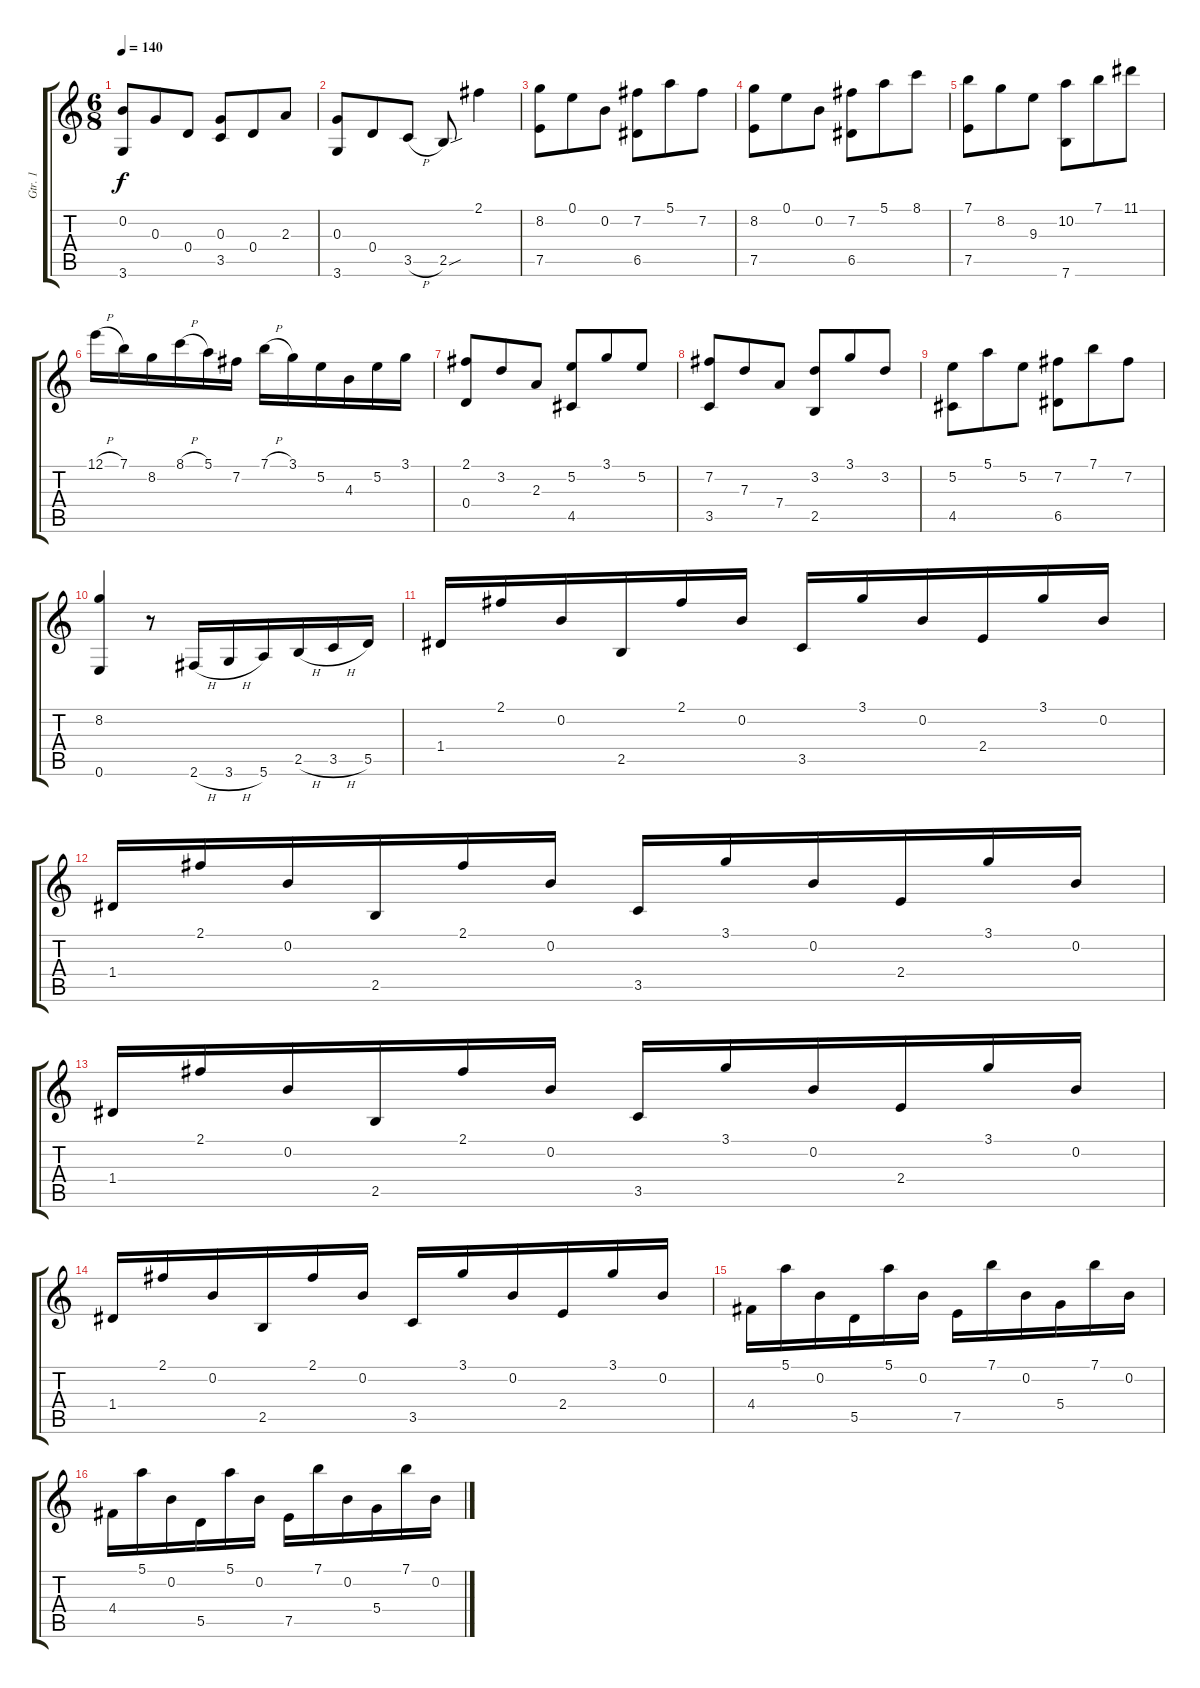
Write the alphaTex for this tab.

\track ("Gtr. 1" "Gtr. 1") {instrument acousticguitarnylon}
\staff {score tabs}
\tuning (E4 B3 G3 D3 A2 E2) {hide}
\ts (6 8)
\tempo 140
\clef g2
\ks c
(0.2 3.6).8{dy f} 0.3.8 0.4.8 (0.3 3.5).8 0.4.8 2.3.8 |
(0.3 3.6).8 0.4.8 3.5{h}.8 2.5{sou}.8 2.1.4 |
(8.2 7.5).8 0.1.8 0.2.8 (7.2 6.5).8 5.1.8 7.2.8 |
(8.2 7.5).8 0.1.8 0.2.8 (7.2 6.5).8 5.1.8 8.1.8 |
(7.1 7.5).8 8.2.8 9.3.8 (10.2 7.6).8 7.1.8 11.1.8 |
12.1{h}.16 7.1.16 8.2.16 8.1{h}.16 5.1.16 7.2.16 7.1{h}.16 3.1.16 5.2.16 4.3.16 5.2.16 3.1.16 |
(2.1 0.4).8 3.2.8 2.3.8 (5.2 4.5).8 3.1.8 5.2.8 |
(7.2 3.5).8 7.3.8 7.4.8 (3.2 2.5).8 3.1.8 3.2.8 |
(5.2 4.5).8 5.1.8 5.2.8 (7.2 6.5).8 7.1.8 7.2.8 |
(8.2 0.6).4 r.8 2.6{h}.16 3.6{h}.16 5.6.16 2.5{h}.16 3.5{h}.16 5.5.16 |
1.4.16 2.1.16 0.2.16 2.5.16 2.1.16 0.2.16 3.5.16 3.1.16 0.2.16 2.4.16 3.1.16 0.2.16 |
1.4.16 2.1.16 0.2.16 2.5.16 2.1.16 0.2.16 3.5.16 3.1.16 0.2.16 2.4.16 3.1.16 0.2.16 |
1.4.16 2.1.16 0.2.16 2.5.16 2.1.16 0.2.16 3.5.16 3.1.16 0.2.16 2.4.16 3.1.16 0.2.16 |
1.4.16 2.1.16 0.2.16 2.5.16 2.1.16 0.2.16 3.5.16 3.1.16 0.2.16 2.4.16 3.1.16 0.2.16 |
4.4.16 5.1.16 0.2.16 5.5.16 5.1.16 0.2.16 7.5.16 7.1.16 0.2.16 5.4.16 7.1.16 0.2.16 |
4.4.16 5.1.16 0.2.16 5.5.16 5.1.16 0.2.16 7.5.16 7.1.16 0.2.16 5.4.16 7.1.16 0.2.16
